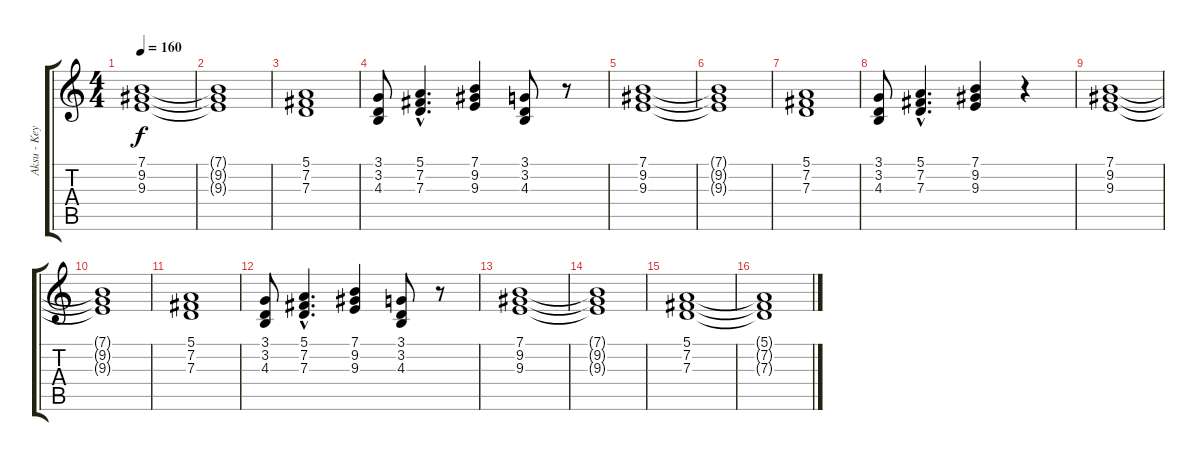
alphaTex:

\track ("Aksu - Keyboards" "Aksu - Key") {instrument stringensemble1}
\staff {score tabs}
\tuning (E4 B3 G3 D3 A2 E2) {hide}
\ts (4 4)
\tempo 160
\clef g2
\ks c
(7.1 9.2 9.3).1{dy f} |
(7.1{t} 9.2{t} 9.3{t}).1 |
(5.1 7.2 7.3).1 |
(3.1 3.2 4.3).8 (5.1{hac} 7.2{hac} 7.3{hac}).4{d} (7.1 9.2 9.3).4 (3.1 3.2 4.3).8 r.8 |
(7.1 9.2 9.3).1 |
(7.1{t} 9.2{t} 9.3{t}).1 |
(5.1 7.2 7.3).1 |
(3.1 3.2 4.3).8 (5.1{hac} 7.2{hac} 7.3{hac}).4{d} (7.1 9.2 9.3).4 r.4 |
(7.1 9.2 9.3).1 |
(7.1{t} 9.2{t} 9.3{t}).1 |
(5.1 7.2 7.3).1 |
(3.1 3.2 4.3).8 (5.1{hac} 7.2{hac} 7.3{hac}).4{d} (7.1 9.2 9.3).4 (3.1 3.2 4.3).8 r.8 |
(7.1 9.2 9.3).1 |
(7.1{t} 9.2{t} 9.3{t}).1 |
(5.1 7.2 7.3).1 |
(5.1{t} 7.2{t} 7.3{t}).1
